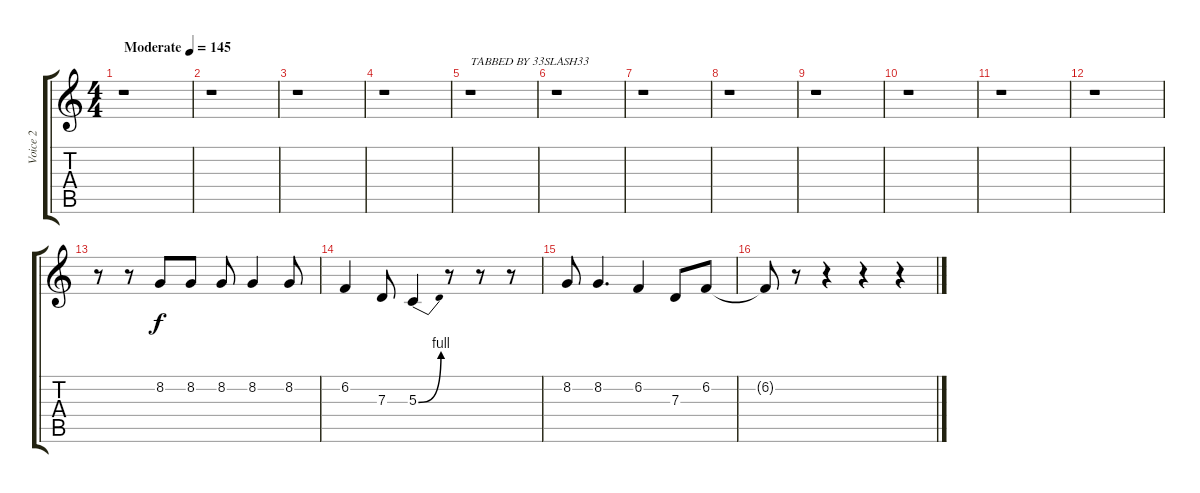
\track ("Voice 2" "Voice 2") {instrument synthbrass1}
\staff {score tabs}
\tuning (E4 B3 G3 D3 A2 E2) {hide}
\ts (4 4)
\tempo (145 "Moderate")
\clef g2
\ks c
r.1{dy f instrument synthbrass1} |
r.1 |
r.1 |
r.1 |
r.1{txt "TABBED BY 33SLASH33"} |
r.1 |
r.1 |
r.1 |
r.1 |
r.1 |
r.1 |
r.1 |
r.8 r.8 8.2.8 8.2.8 8.2.8 8.2.4 8.2.8 |
6.2.4 7.3.8 5.3{be (bend 0 0 60 4)}.4 r.8 r.8 r.8 |
8.2.8 8.2.4{d} 6.2.4 7.3.8 6.2.8 |
6.2{t}.8 r.8 r.4 r.4 r.4
